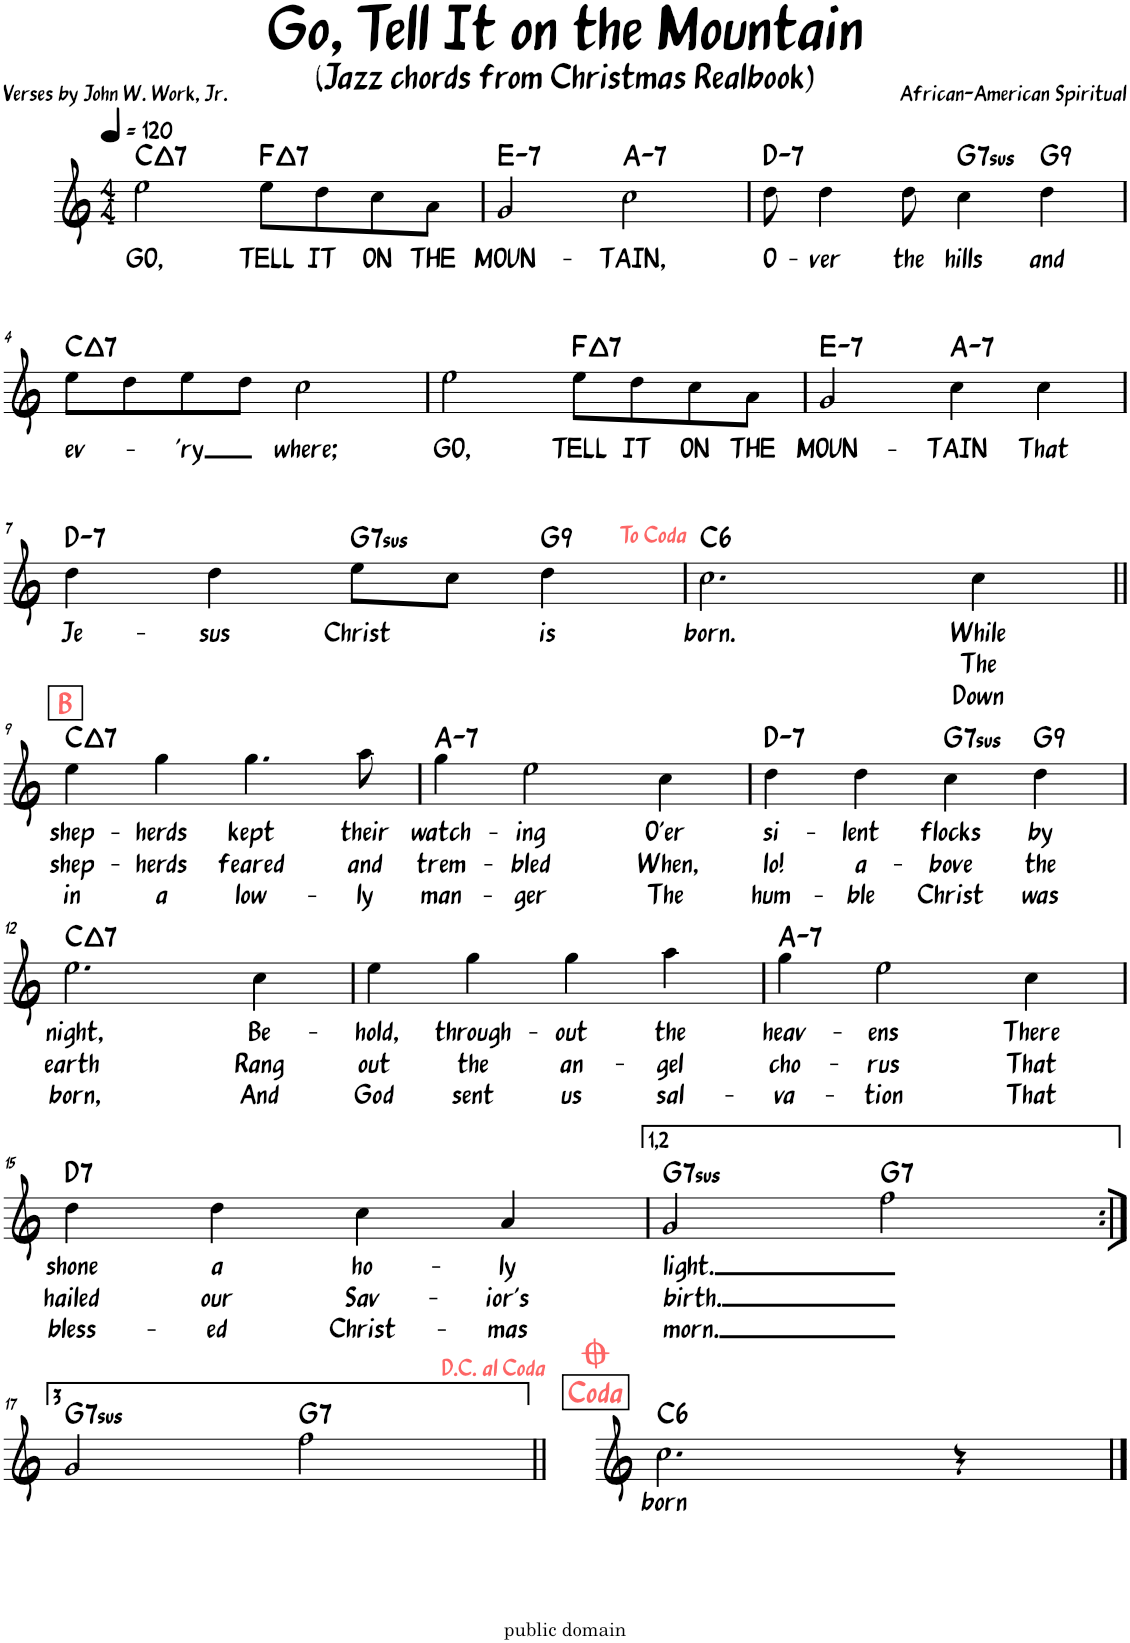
**kern	**text	**text	**text	**harte
*part1	*part1	*part1	*part1	*part1
*staff1	*staff1	*staff1	*staff1	*
*clefG2	*	*	*	*
*k[]	*	*	*	*
*M4/4	*	*	*	*
*MM120	*	*	*	*
=1	=1	=1	=1	=1
!	!LO:LY:b	!	!	!LO:H:kt=7
2ee\	GO,	.	.	C:maj7
!	!LO:LY:b	!	!	!LO:H:kt=7
8ee\L	TELL	.	.	F:maj7
!	!LO:LY:b	!	!	!
8dd\	IT	.	.	.
!	!LO:LY:b	!	!	!
8cc\	ON	.	.	.
!	!LO:LY:b	!	!	!
8a\J	THE	.	.	.
=2	=2	=2	=2	=2
!	!LO:LY:b	!	!	!LO:H:kt=7
2g/	MOUN-	.	.	E:min7
!	!LO:LY:b	!	!	!LO:H:kt=7
2cc\	-TAIN,	.	.	A:min7
=3	=3	=3	=3	=3
!	!LO:LY:b	!	!	!LO:H:kt=7
8dd\	O-	.	.	D:min7
!	!LO:LY:b	!	!	!
4dd\	-ver	.	.	.
!	!LO:LY:b	!	!	!
8dd\	the	.	.	.
!	!LO:LY:b	!	!	!LO:H:kt=7sus
4cc\	hills	.	.	G:sus4(7)
!	!LO:LY:b	!	!	!LO:H:kt=9
4dd\	and	.	.	G:9
!!LO:LB:g=z
=4	=4	=4	=4	=4
!	!LO:LY:b	!	!	!LO:H:kt=7
8ee\L	ev-	.	.	C:maj7
8dd\	.	.	.	.
!	!LO:LY:b	!	!	!
8ee\	-'ry	.	.	.
8dd\J	.	.	.	.
!	!LO:LY:b	!	!	!
2cc\	where;	.	.	.
=5	=5	=5	=5	=5
!	!LO:LY:b	!	!	!
2ee\	GO,	.	.	.
!	!LO:LY:b	!	!	!LO:H:kt=7
8ee\L	TELL	.	.	F:maj7
!	!LO:LY:b	!	!	!
8dd\	IT	.	.	.
!	!LO:LY:b	!	!	!
8cc\	ON	.	.	.
!	!LO:LY:b	!	!	!
8a\J	THE	.	.	.
=6	=6	=6	=6	=6
!	!LO:LY:b	!	!	!LO:H:kt=7
2g/	MOUN-	.	.	E:min7
!	!LO:LY:b	!	!	!LO:H:kt=7
4cc\	-TAIN	.	.	A:min7
!	!LO:LY:b	!	!	!
4cc\	That	.	.	.
!!LO:LB:g=z
=7	=7	=7	=7	=7
!	!LO:LY:b	!	!	!LO:H:kt=7
4dd\	Je-	.	.	D:min7
!	!LO:LY:b	!	!	!
4dd\	-sus	.	.	.
!	!LO:LY:b	!	!	!LO:H:kt=7sus
8ee\L	Christ	.	.	G:sus4(7)
8cc\J	.	.	.	.
!	!LO:LY:b	!	!	!LO:H:kt=9
4dd\	is	.	.	G:9
=8	=8	=8	=8	=8
!	!LO:LY:b	!	!	!LO:H:kt=6
2.cc\	born.	.	.	C:maj6
!	!LO:LY:b	!LO:LY:b	!LO:LY:b	!
4cc\	While	The	Down	.
!!LO:LB:g=z
!!LO:REH:place=s1:a:B:rj:color=#FD6666:fs=14:t=B
=9||	=9||	=9||	=9||	=9||
!	!LO:LY:b	!LO:LY:b	!LO:LY:b	!LO:H:kt=7
4ee\	shep-	shep-	in	C:maj7
!	!LO:LY:b	!LO:LY:b	!LO:LY:b	!
4gg\	-herds	-herds	a	.
!	!LO:LY:b	!LO:LY:b	!LO:LY:b	!
4.gg\	kept	feared	low-	.
!	!LO:LY:b	!LO:LY:b	!LO:LY:b	!
8aa\	their	and	-ly	.
=10	=10	=10	=10	=10
!	!LO:LY:b	!LO:LY:b	!LO:LY:b	!LO:H:kt=7
4gg\	watch-	trem-	man-	A:min7
!	!LO:LY:b	!LO:LY:b	!LO:LY:b	!
2ee\	-ing	-bled	-ger	.
!	!LO:LY:b	!LO:LY:b	!LO:LY:b	!
4cc\	O'er	When,	The	.
=11	=11	=11	=11	=11
!	!LO:LY:b	!LO:LY:b	!LO:LY:b	!LO:H:kt=7
4dd\	si-	lo!	hum-	D:min7
!	!LO:LY:b	!LO:LY:b	!LO:LY:b	!
4dd\	-lent	a-	-ble	.
!	!LO:LY:b	!LO:LY:b	!LO:LY:b	!LO:H:kt=7sus
4cc\	flocks	-bove	Christ	G:sus4(7)
!	!LO:LY:b	!LO:LY:b	!LO:LY:b	!LO:H:kt=9
4dd\	by	the	was	G:9
!!LO:LB:g=z
=12	=12	=12	=12	=12
!	!LO:LY:b	!LO:LY:b	!LO:LY:b	!LO:H:kt=7
2.ee\	night,	earth	born,	C:maj7
!	!LO:LY:b	!LO:LY:b	!LO:LY:b	!
4cc\	Be-	Rang	And	.
=13	=13	=13	=13	=13
!	!LO:LY:b	!LO:LY:b	!LO:LY:b	!
4ee\	-hold,	out	God	.
!	!LO:LY:b	!LO:LY:b	!LO:LY:b	!
4gg\	through-	the	sent	.
!	!LO:LY:b	!LO:LY:b	!LO:LY:b	!
4gg\	-out	an-	us	.
!	!LO:LY:b	!LO:LY:b	!LO:LY:b	!
4aa\	the	-gel	sal-	.
=14	=14	=14	=14	=14
!	!LO:LY:b	!LO:LY:b	!LO:LY:b	!LO:H:kt=7
4gg\	heav-	cho-	-va-	A:min7
!	!LO:LY:b	!LO:LY:b	!LO:LY:b	!
2ee\	-ens	-rus	-tion	.
!	!LO:LY:b	!LO:LY:b	!LO:LY:b	!
4cc\	There	That	That	.
!!LO:LB:g=z
=15	=15	=15	=15	=15
!	!LO:LY:b	!LO:LY:b	!LO:LY:b	!LO:H:kt=7
4dd\	shone	hailed	bless-	D:7
!	!LO:LY:b	!LO:LY:b	!LO:LY:b	!
4dd\	a	our	-ed	.
!	!LO:LY:b	!LO:LY:b	!LO:LY:b	!
4cc\	ho-	Sav-	Christ-	.
!	!LO:LY:b	!LO:LY:b	!LO:LY:b	!
4a/	-ly	-ior's	-mas	.
=16	=16	=16	=16	=16
!	!LO:LY:b	!LO:LY:b	!LO:LY:b	!LO:H:kt=7sus
2g/	light.	birth.	morn.	G:sus4(7)
!	!	!	!	!LO:H:kt=7
2ff\	.	.	.	G:7
!!LO:LB:g=z
=17:|!	=17:|!	=17:|!	=17:|!	=17:|!
!	!	!	!	!LO:H:kt=7sus
2g/	.	.	.	G:sus4(7)
!	!	!	!	!LO:H:kt=7
2ff\	.	.	.	G:7
!!LO:REH:place=s1:a:B:rj:color=#FD6666:fs=14:t=Coda
=18||	=18||	=18||	=18||	=18||
!	!LO:LY:b	!	!	!LO:H:kt=6
2.cc\	born	.	.	C:maj6
4r	.	.	.	.
==	==	==	==	==
*-	*-	*-	*-	*-
